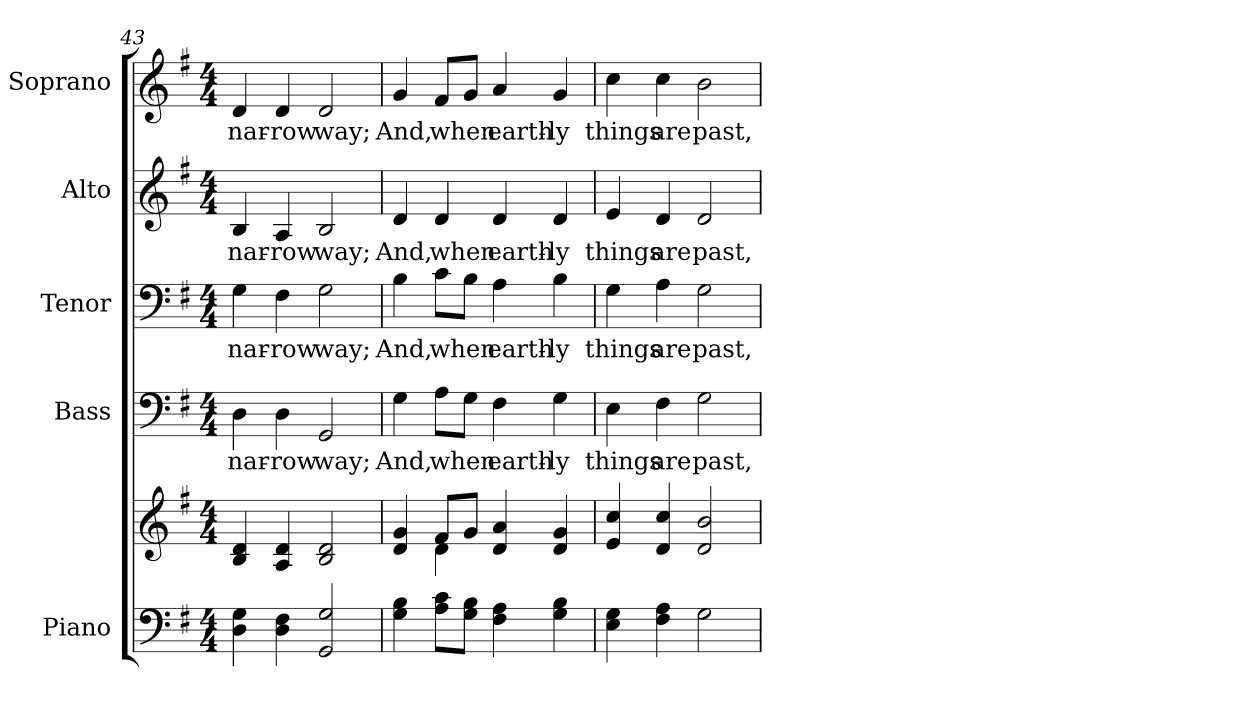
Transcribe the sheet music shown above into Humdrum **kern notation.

**kern	**kern	**kern	**text	**kern	**text	**kern	**text	**kern	**text
*part5	*part5	*part4	*part4	*part3	*part3	*part2	*part2	*part1	*part1
*staff6	*staff5	*staff4	*staff4	*staff3	*staff3	*staff2	*staff2	*staff1	*staff1
*I"Piano	*	*I"Bass	*	*I"Tenor	*	*I"Alto	*	*I"Soprano	*
*I'Pno.	*	*I'B.	*	*I'T.	*	*I'A.	*	*I'S.	*
!!LO:PB:g=z
*clefF4	*clefG2	*clefF4	*	*clefF4	*	*clefG2	*	*clefG2	*
*k[f#]	*k[f#]	*k[f#]	*	*k[f#]	*	*k[f#]	*	*k[f#]	*
*G:	*G:	*G:	*	*G:	*	*G:	*	*G:	*
*M4/4	*M4/4	*M4/4	*	*M4/4	*	*M4/4	*	*M4/4	*
=43	=43	=43	=43	=43	=43	=43	=43	=43	=43
!	!	!	!LO:LY:b:color=#000000	!	!	!	!	!	!
!	!	!	!	!	!LO:LY:b:color=#000000	!	!	!	!
!	!	!	!	!	!	!	!LO:LY:b:color=#000000	!	!
!	!	!	!	!	!	!	!	!	!LO:LY:b:color=#000000
4Di\ 4Gi	4Bi/ 4di	4Di\	nar-	4Gi\	nar-	4Bi/	nar-	4di/	nar-
!	!	!	!LO:LY:b:color=#000000	!	!	!	!	!	!
!	!	!	!	!	!LO:LY:b:color=#000000	!	!	!	!
!	!	!	!	!	!	!	!LO:LY:b:color=#000000	!	!
!	!	!	!	!	!	!	!	!	!LO:LY:b:color=#000000
4Di\ 4F#i	4Ai/ 4di	4Di\	-row	4F#i\	-row	4Ai/	-row	4di/	-row
!	!	!	!LO:LY:b:color=#000000	!	!	!	!	!	!
!	!	!	!	!	!LO:LY:b:color=#000000	!	!	!	!
!	!	!	!	!	!	!	!LO:LY:b:color=#000000	!	!
!	!	!	!	!	!	!	!	!	!LO:LY:b:color=#000000
2GGi/ 2Gi	2Bi/ 2di	2GGi/	way;	2Gi\	way;	2Bi/	way;	2di/	way;
=44	=44	=44	=44	=44	=44	=44	=44	=44	=44
*	*^	*	*	*	*	*	*	*	*
!	!	!	!	!LO:LY:b:color=#000000	!	!	!	!	!	!
!	!	!	!	!	!	!LO:LY:b:color=#000000	!	!	!	!
!	!	!	!	!	!	!	!	!LO:LY:b:color=#000000	!	!
!	!	!	!	!	!	!	!	!	!	!LO:LY:b:color=#000000
4Gi\ 4Bi	4di/ 4gi	4ryy	4Gi\	And,	4Bi\	And,	4di/	And,	4gi/	And,
!	!	!	!	!LO:LY:b:color=#000000	!	!	!	!	!	!
!	!	!	!	!	!	!LO:LY:b:color=#000000	!	!	!	!
!	!	!	!	!	!	!	!	!LO:LY:b:color=#000000	!	!
!	!	!	!	!	!	!	!	!	!	!LO:LY:b:color=#000000
8Ai\ 8ciL	8f#i/L	4di\	8Ai\L	when	8ci\L	when	4di/	when	8f#i/L	when
8Gi\ 8BiJ	8gi/J	.	8Gi\J	.	8Bi\J	.	.	.	8gi/J	.
!	!	!	!	!LO:LY:b:color=#000000	!	!	!	!	!	!
!	!	!	!	!	!	!LO:LY:b:color=#000000	!	!	!	!
!	!	!	!	!	!	!	!	!LO:LY:b:color=#000000	!	!
!	!	!	!	!	!	!	!	!	!	!LO:LY:b:color=#000000
4F#i\ 4Ai	4di/ 4ai	2ryy	4F#i\	earth-	4Ai\	earth-	4di/	earth-	4ai/	earth-
!	!	!	!	!LO:LY:b:color=#000000	!	!	!	!	!	!
!	!	!	!	!	!	!LO:LY:b:color=#000000	!	!	!	!
!	!	!	!	!	!	!	!	!LO:LY:b:color=#000000	!	!
!	!	!	!	!	!	!	!	!	!	!LO:LY:b:color=#000000
4Gi\ 4Bi	4di/ 4gi	.	4Gi\	-ly	4Bi\	-ly	4di/	-ly	4gi/	-ly
*	*v	*v	*	*	*	*	*	*	*	*
=45	=45	=45	=45	=45	=45	=45	=45	=45	=45
!	!	!	!LO:LY:b:color=#000000	!	!	!	!	!	!
!	!	!	!	!	!LO:LY:b:color=#000000	!	!	!	!
!	!	!	!	!	!	!	!LO:LY:b:color=#000000	!	!
!	!	!	!	!	!	!	!	!	!LO:LY:b:color=#000000
4Ei\ 4Gi	4ei/ 4cci	4Ei\	things	4Gi\	things	4ei/	things	4cci\	things
!	!	!	!LO:LY:b:color=#000000	!	!	!	!	!	!
!	!	!	!	!	!LO:LY:b:color=#000000	!	!	!	!
!	!	!	!	!	!	!	!LO:LY:b:color=#000000	!	!
!	!	!	!	!	!	!	!	!	!LO:LY:b:color=#000000
4F#i\ 4Ai	4di/ 4cci	4F#i\	are	4Ai\	are	4di/	are	4cci\	are
!	!	!	!LO:LY:b:color=#000000	!	!	!	!	!	!
!	!	!	!	!	!LO:LY:b:color=#000000	!	!	!	!
!	!	!	!	!	!	!	!LO:LY:b:color=#000000	!	!
!	!	!	!	!	!	!	!	!	!LO:LY:b:color=#000000
2Gi\	2di/ 2bi	2Gi\	past,	2Gi\	past,	2di/	past,	2bi\	past,
=	=	=	=	=	=	=	=	=	=
*-	*-	*-	*-	*-	*-	*-	*-	*-	*-
